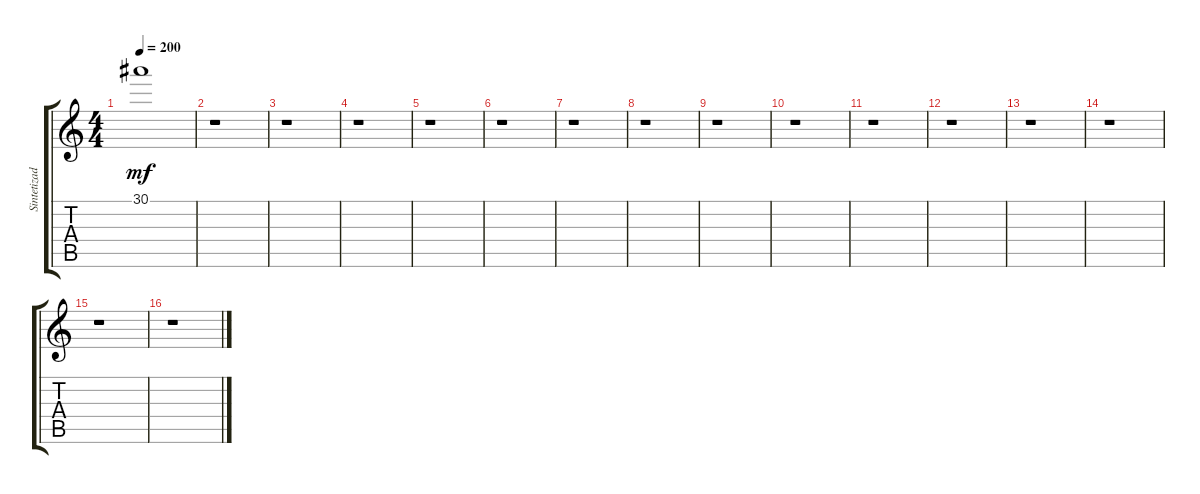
\track ("Sintetizador 2" "Sintetizad") {instrument stringensemble1}
\staff {score tabs}
\tuning (E4 B3 G3 D3 A2 E2) {hide}
\ts (4 4)
\tempo 200
\clef g2
\ks c
30.1.1{dy mf} |
r.1 |
r.1 |
r.1 |
r.1 |
r.1 |
r.1 |
r.1 |
r.1 |
r.1 |
r.1 |
r.1 |
r.1 |
r.1 |
r.1 |
r.1
